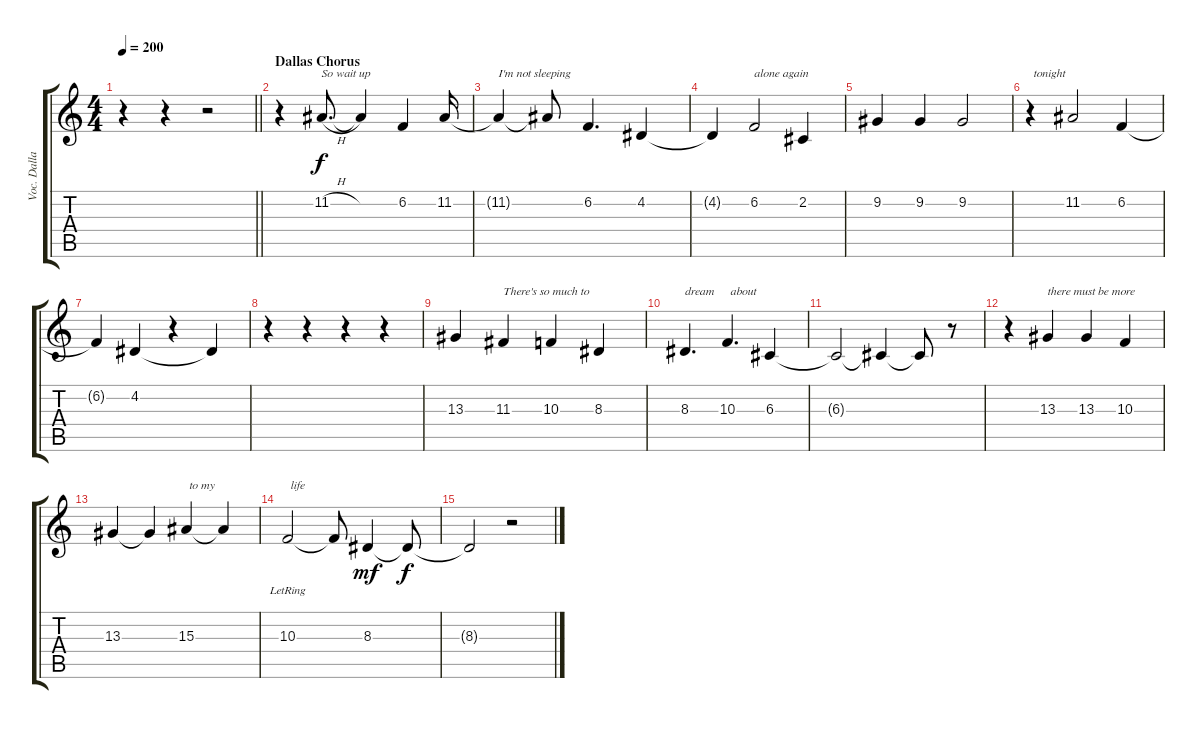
\track ("Voc. Dallas,  Wade" "Voc. Dalla") {instrument oboe}
\staff {score tabs}
\tuning (E4 B3 G3 D3 A2 D2) {hide}
\ts (4 4)
\tempo 200
\clef g2
\barLineRight lightlight
\ks c
r.4{dy f} r.4 r.2 |
\section ("" "Dallas Chorus")
r.4{instrument oboe} 11.2{h}.8{d txt "So wait up"} 11.2{t}.4 6.2.4 11.2.16 |
11.2{t}.4{txt "I'm not sleeping"} 11.2{t}.8 6.2.4{d} 4.2.4 |
4.2{t}.4 6.2.2{txt "alone again"} 2.2.4 |
9.2.4 9.2.4 9.2.2 |
r.4{txt " tonight"} 11.2.2 6.2.4 |
6.2{t}.4 4.2.4 r.4 4.2{t}.4 |
r.4 r.4 r.4 r.4 |
13.3.4 11.3.4{txt "There's so much to "} 10.3.4 8.3.4 |
8.3.4{d txt "dream"} 10.3.4{d txt " about"} 6.3.4 |
6.3{t}.2 6.3{t}.4 6.3{t}.8 r.8 |
r.4 13.3.4{txt "there must be more"} 13.3.4 10.3.4 |
13.3.4 13.3{t}.4 15.3.4{txt " to my"} 15.3{t}.4 |
10.3{lr}.2{txt " life"} 10.3{t}.8 8.3.4{dy mf} 8.3{t}.8{dy f} |
8.3{t}.2 r.2
